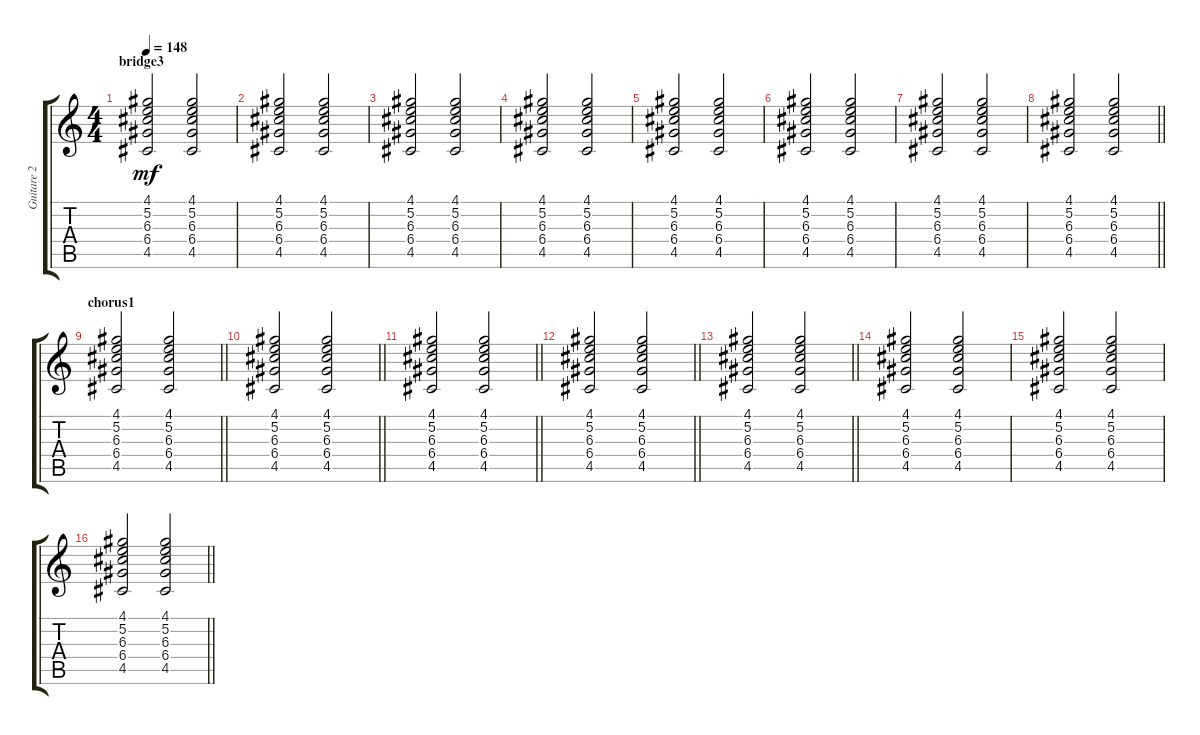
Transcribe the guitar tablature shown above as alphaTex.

\track ("Guitare 2" "Guitare 2") {instrument overdrivenguitar}
\staff {score tabs}
\tuning (E4 B3 G3 D3 A2 E2) {hide}
\ts (4 4)
\section ("" "bridge3")
\tempo 148
\clef g2
\ks c
(4.1 5.2 6.3 6.4 4.5).2{dy mf} (4.1 5.2 6.3 6.4 4.5).2 |
(4.1 5.2 6.3 6.4 4.5).2 (4.1 5.2 6.3 6.4 4.5).2 |
(4.1 5.2 6.3 6.4 4.5).2 (4.1 5.2 6.3 6.4 4.5).2 |
(4.1 5.2 6.3 6.4 4.5).2 (4.1 5.2 6.3 6.4 4.5).2 |
(4.1 5.2 6.3 6.4 4.5).2 (4.1 5.2 6.3 6.4 4.5).2 |
(4.1 5.2 6.3 6.4 4.5).2 (4.1 5.2 6.3 6.4 4.5).2 |
(4.1 5.2 6.3 6.4 4.5).2 (4.1 5.2 6.3 6.4 4.5).2 |
\barLineRight lightlight
(4.1 5.2 6.3 6.4 4.5).2 (4.1 5.2 6.3 6.4 4.5).2 |
\section ("" "chorus1")
\barLineRight lightlight
(4.1 5.2 6.3 6.4 4.5).2 (4.1 5.2 6.3 6.4 4.5).2 |
\barLineRight lightlight
(4.1 5.2 6.3 6.4 4.5).2 (4.1 5.2 6.3 6.4 4.5).2 |
\barLineRight lightlight
(4.1 5.2 6.3 6.4 4.5).2 (4.1 5.2 6.3 6.4 4.5).2 |
\barLineRight lightlight
(4.1 5.2 6.3 6.4 4.5).2 (4.1 5.2 6.3 6.4 4.5).2 |
\barLineRight lightlight
(4.1 5.2 6.3 6.4 4.5).2 (4.1 5.2 6.3 6.4 4.5).2 |
(4.1 5.2 6.3 6.4 4.5).2 (4.1 5.2 6.3 6.4 4.5).2 |
(4.1 5.2 6.3 6.4 4.5).2 (4.1 5.2 6.3 6.4 4.5).2 |
\barLineRight lightlight
(4.1 5.2 6.3 6.4 4.5).2 (4.1 5.2 6.3 6.4 4.5).2
